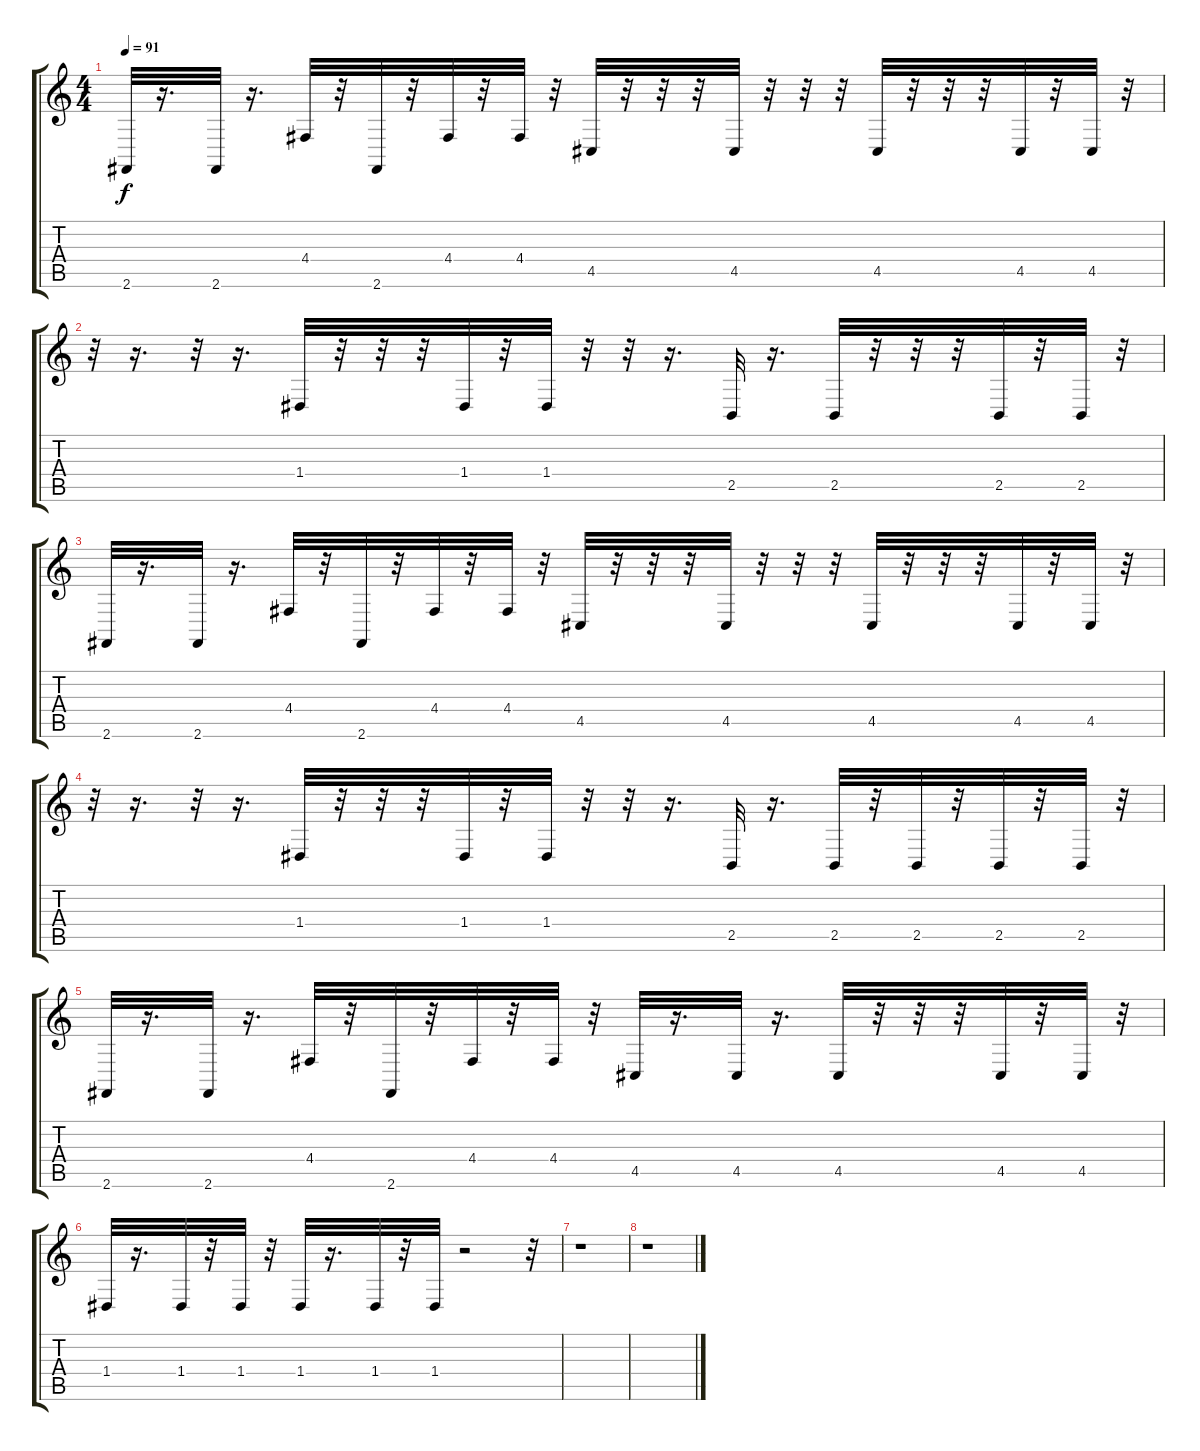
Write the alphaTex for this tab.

\track "" {instrument lead8bassandlead}
\staff {score tabs}
\tuning (E4 B3 G3 D3 A2 E2) {hide}
\ts (4 4)
\tempo 91
\clef g2
\ks c
2.6.32{dy f} r.16{d} 2.6.32 r.16{d} 4.4.32 r.32 2.6.32 r.32 4.4.32 r.32 4.4.32 r.32 4.5.32 r.32 r.32 r.32 4.5.32 r.32 r.32 r.32 4.5.32 r.32 r.32 r.32 4.5.32 r.32 4.5.32 r.32 |
r.32 r.16{d} r.32 r.16{d} 1.4.32 r.32 r.32 r.32 1.4.32 r.32 1.4.32 r.32 r.32 r.16{d} 2.5.32 r.16{d} 2.5.32 r.32 r.32 r.32 2.5.32 r.32 2.5.32 r.32 |
2.6.32 r.16{d} 2.6.32 r.16{d} 4.4.32 r.32 2.6.32 r.32 4.4.32 r.32 4.4.32 r.32 4.5.32 r.32 r.32 r.32 4.5.32 r.32 r.32 r.32 4.5.32 r.32 r.32 r.32 4.5.32 r.32 4.5.32 r.32 |
r.32 r.16{d} r.32 r.16{d} 1.4.32 r.32 r.32 r.32 1.4.32 r.32 1.4.32 r.32 r.32 r.16{d} 2.5.32 r.16{d} 2.5.32 r.32 2.5.32 r.32 2.5.32 r.32 2.5.32 r.32 |
2.6.32 r.16{d} 2.6.32 r.16{d} 4.4.32 r.32 2.6.32 r.32 4.4.32 r.32 4.4.32 r.32 4.5.32 r.16{d} 4.5.32 r.16{d} 4.5.32 r.32 r.32 r.32 4.5.32 r.32 4.5.32 r.32 |
1.4.32 r.16{d} 1.4.32 r.32 1.4.32 r.32 1.4.32 r.16{d} 1.4.32 r.32 1.4.32 r.2 r.32 |
r.1 |
r.1
